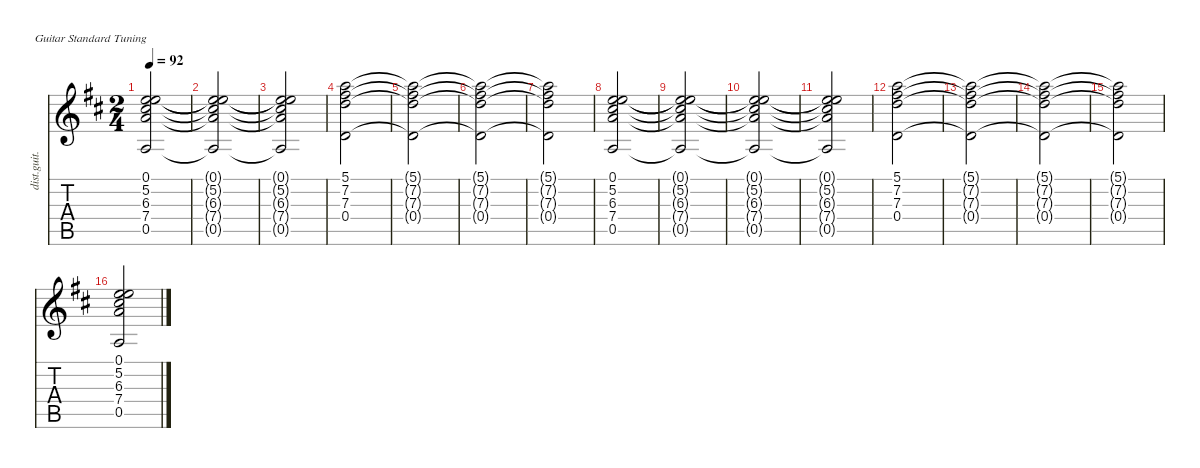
\defaultSystemsLayout 4
\hideDynamics
\bracketExtendMode nobrackets
\otherSystemsTrackNameOrientation horizontal
\track ("Jason Beecker Lead 2" "dist.guit.") {instrument distortionguitar}
\staff {score tabs}
\tuning (E4 B3 G3 D3 A2 E2)
\ts (2 4)
\tempo 92
\clef g2
\ks d
(0.1{t acc forcenatural} 5.2{t acc forcenatural} 6.3{t acc #} 7.4{t acc forcenatural} 0.5{t acc forcenatural}).2{dy mf beam Up} |
(0.1{t acc forcenatural} 5.2{t acc forcenatural} 6.3{t acc #} 7.4{t acc forcenatural} 0.5{t acc forcenatural}).2{beam Up} |
(0.1{t acc forcenatural} 5.2{t acc forcenatural} 6.3{t acc #} 7.4{t acc forcenatural} 0.5{t acc forcenatural}).2{beam Up} |
(5.1{acc forcenatural} 7.2{acc #} 7.3{acc forcenatural} 0.4{acc forcenatural}).2{beam Down} |
(5.1{t acc forcenatural} 7.2{t acc #} 7.3{t acc forcenatural} 0.4{t acc forcenatural}).2{beam Down} |
(5.1{t acc forcenatural} 7.2{t acc #} 7.3{t acc forcenatural} 0.4{t acc forcenatural}).2{beam Down} |
(5.1{t acc forcenatural} 7.2{t acc #} 7.3{t acc forcenatural} 0.4{t acc forcenatural}).2{beam Down} |
(0.1{acc forcenatural} 5.2{acc forcenatural} 6.3{acc #} 7.4{acc forcenatural} 0.5{acc forcenatural}).2{beam Up} |
(0.1{t acc forcenatural} 5.2{t acc forcenatural} 6.3{t acc #} 7.4{t acc forcenatural} 0.5{t acc forcenatural}).2{beam Up} |
(0.1{t acc forcenatural} 5.2{t acc forcenatural} 6.3{t acc #} 7.4{t acc forcenatural} 0.5{t acc forcenatural}).2{beam Up} |
(0.1{t acc forcenatural} 5.2{t acc forcenatural} 6.3{t acc #} 7.4{t acc forcenatural} 0.5{t acc forcenatural}).2{beam Up} |
(5.1{acc forcenatural} 7.2{acc #} 7.3{acc forcenatural} 0.4{acc forcenatural}).2{beam Down} |
(5.1{t acc forcenatural} 7.2{t acc #} 7.3{t acc forcenatural} 0.4{t acc forcenatural}).2{beam Down} |
(5.1{t acc forcenatural} 7.2{t acc #} 7.3{t acc forcenatural} 0.4{t acc forcenatural}).2{beam Down} |
(5.1{t acc forcenatural} 7.2{t acc #} 7.3{t acc forcenatural} 0.4{t acc forcenatural}).2{beam Down} |
(0.1{acc forcenatural} 5.2{acc forcenatural} 6.3{acc #} 7.4{acc forcenatural} 0.5{acc forcenatural}).2{beam Up}
